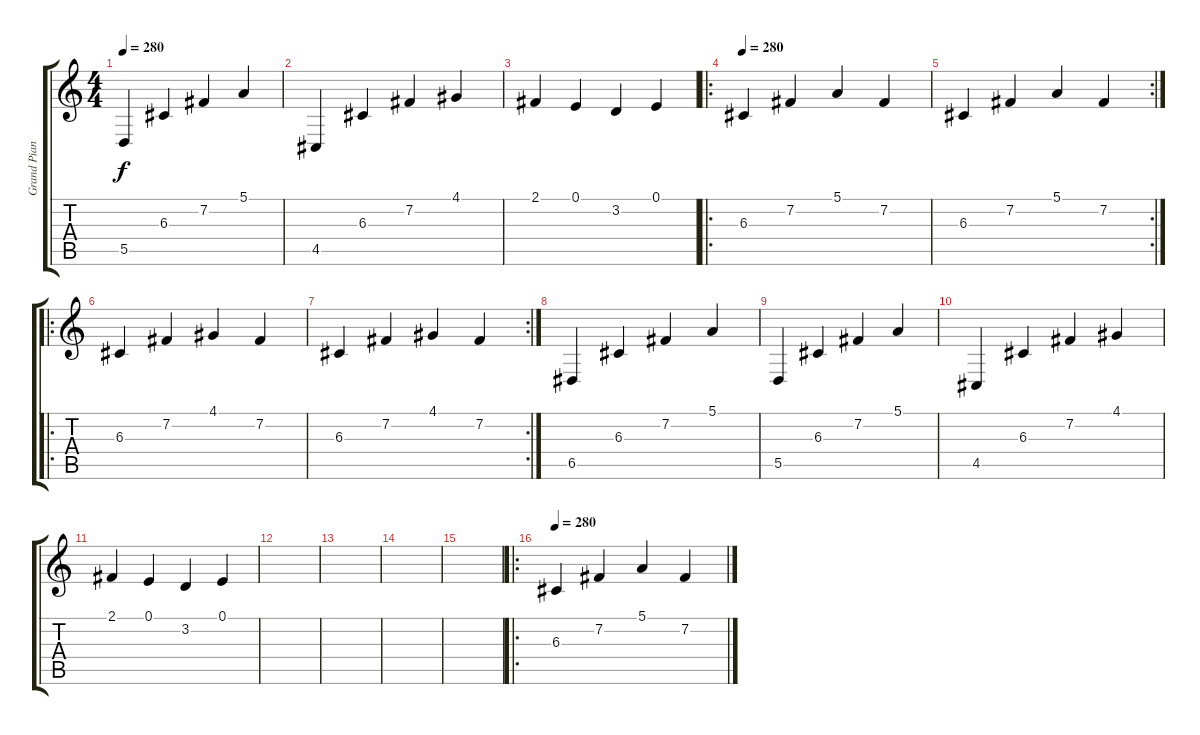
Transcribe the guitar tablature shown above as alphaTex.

\track ("Grand Piano" "Grand Pian") {instrument acousticgrandpiano}
\staff {score tabs}
\tuning (E4 B3 G3 D3 A2 E2) {hide}
\ts (4 4)
\tempo 280
\clef g2
\ks c
5.5.4{dy f} 6.3.4 7.2.4 5.1.4 |
4.5.4 6.3.4 7.2.4 4.1.4 |
2.1.4 0.1.4 3.2.4 0.1.4 |
\ro
\tempo 280
6.3.4 7.2.4 5.1.4 7.2.4 |
\rc 2
6.3.4 7.2.4 5.1.4 7.2.4 |
\ro
6.3.4 7.2.4 4.1.4 7.2.4 |
\rc 2
6.3.4 7.2.4 4.1.4 7.2.4 |
6.5.4 6.3.4 7.2.4 5.1.4 |
5.5.4 6.3.4 7.2.4 5.1.4 |
4.5.4 6.3.4 7.2.4 4.1.4 |
2.1.4 0.1.4 3.2.4 0.1.4 |
|
|
|
|
\ro
\tempo 280
6.3.4 7.2.4 5.1.4 7.2.4
